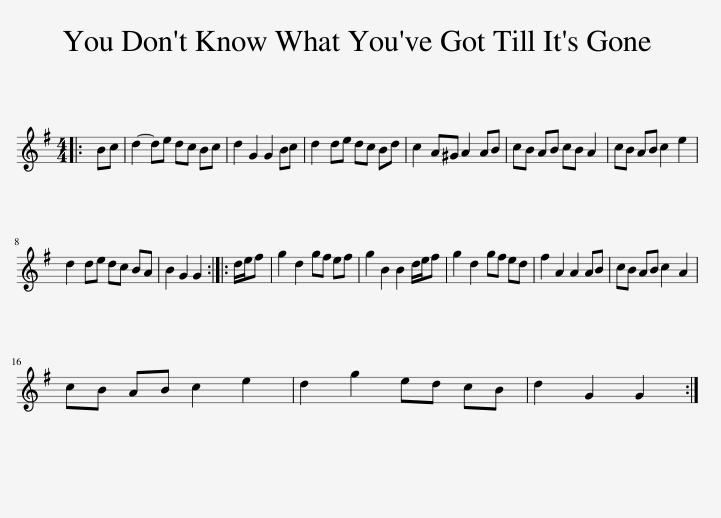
X:1
L:1/8
M:4/4
I:linebreak $
K:G
V:1 treble
V:1
|: Bc | d2- de dc Bc | d2 G2 G2 Bc | d2 de dc Bd | c2 A^G A2 AB | %5
 cB AB cB A2 | cB AB c2 e2 |$ d2 de dc BA | B2 G2 G2 :: d/e/f | %10
 g2 d2 gf ef | g2 B2 B2 d/e/f | g2 d2 gf ed | f2 A2 A2 AB | cB AB c2 A2 |$ %15
 cB AB c2 e2 | d2 g2 ed cB | d2 G2 G2 :| %18
